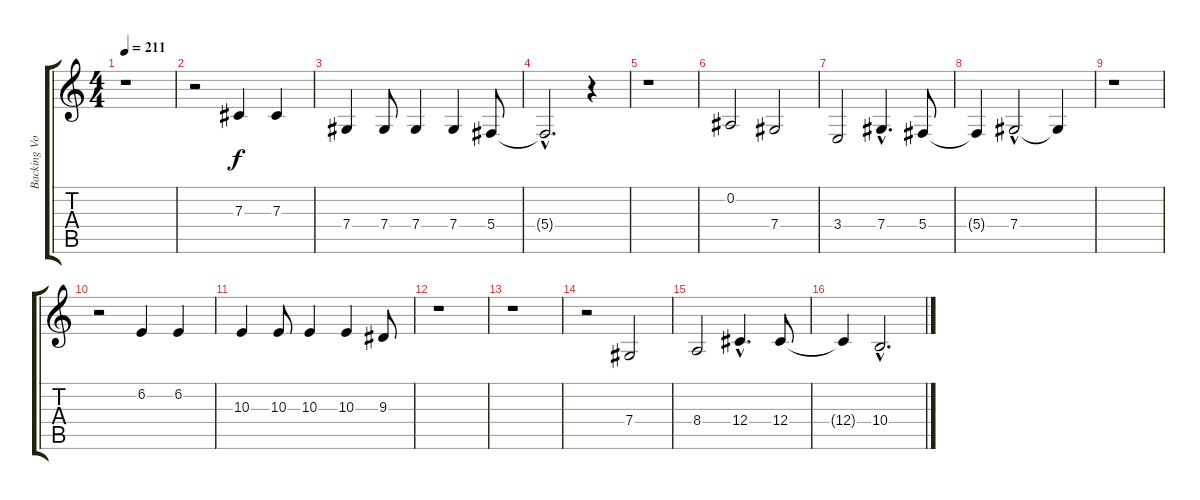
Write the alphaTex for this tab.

\track ("Backing Vocals" "Backing Vo") {instrument lead2sawtooth}
\staff {score tabs}
\tuning (Eb4 Bb3 Gb3 Db3 Ab2 Eb2) {hide}
\ts (4 4)
\tempo 211
\clef g2
\ks c
r.1{dy f} |
r.2 7.3.4 7.3.4 |
7.4.4 7.4.8 7.4.4 7.4.4 5.4.8 |
5.4{hac t}.2{d} r.4 |
r.1 |
0.2.2 7.4.2 |
3.4.2 7.4{hac}.4{d} 5.4.8 |
5.4{t}.4 7.4{hac}.2 7.4{t}.4 |
r.1 |
r.2 6.2.4 6.2.4 |
10.3.4 10.3.8 10.3.4 10.3.4 9.3.8 |
r.1 |
r.1 |
r.2 7.4.2 |
8.4.2 12.4{hac}.4{d} 12.4.8 |
12.4{t}.4 10.4{hac}.2{d}
